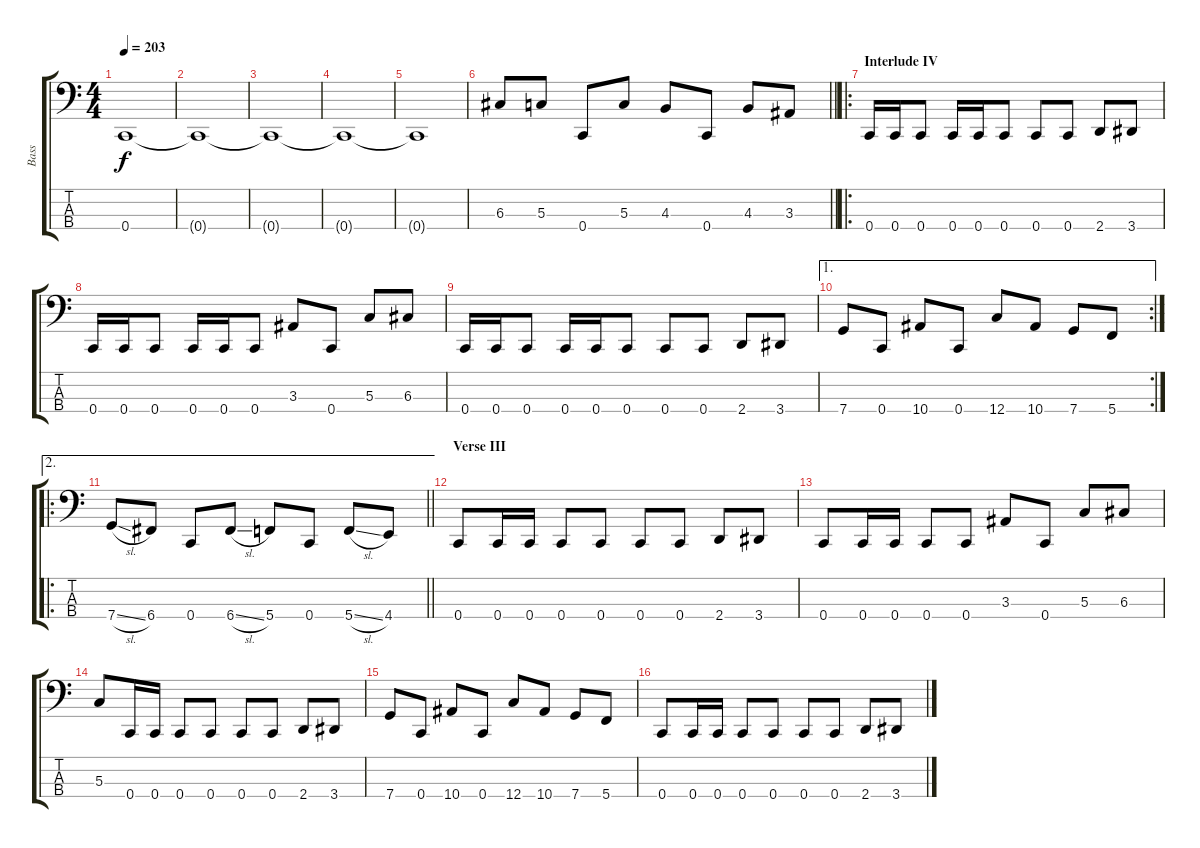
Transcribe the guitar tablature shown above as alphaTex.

\track ("Bass" "Bass") {instrument electricbasspick}
\staff {score tabs}
\tuning (F2 C2 G1 C1) {hide}
\ts (4 4)
\tempo 203
\clef f4
\ks c
0.4{t}.1{dy f} |
0.4{t}.1 |
0.4{t}.1 |
0.4{t}.1 |
0.4{t}.1 |
\barLineRight lightlight
6.3.8 5.3.8 0.4.8 5.3.8 4.3.8 0.4.8 4.3.8 3.3.8 |
\ro
\section ("" "Interlude IV")
0.4.16{volume 14} 0.4.16 0.4.8 0.4.16 0.4.16 0.4.8 0.4.8 0.4.8 2.4.8 3.4.8 |
0.4.16 0.4.16 0.4.8 0.4.16 0.4.16 0.4.8 3.3.8 0.4.8 5.3.8 6.3.8 |
0.4.16 0.4.16 0.4.8 0.4.16 0.4.16 0.4.8 0.4.8 0.4.8 2.4.8 3.4.8 |
\ae 1
\rc 2
7.4.8 0.4.8 10.4.8 0.4.8 12.4.8 10.4.8 7.4.8 5.4.8 |
\ae 2
\ro
\barLineRight lightlight
7.4{sl}.8 6.4.8 0.4.8 6.4{sl}.8 5.4.8 0.4.8 5.4{sl}.8 4.4.8 |
\section ("" "Verse III")
0.4.8{volume 14} 0.4.16 0.4.16 0.4.8 0.4.8 0.4.8 0.4.8 2.4.8 3.4.8 |
0.4.8 0.4.16 0.4.16 0.4.8 0.4.8 3.3.8 0.4.8 5.3.8 6.3.8 |
5.3.8 0.4.16 0.4.16 0.4.8 0.4.8 0.4.8 0.4.8 2.4.8 3.4.8 |
7.4.8 0.4.8 10.4.8 0.4.8 12.4.8 10.4.8 7.4.8 5.4.8 |
0.4.8 0.4.16 0.4.16 0.4.8 0.4.8 0.4.8 0.4.8 2.4.8 3.4.8
